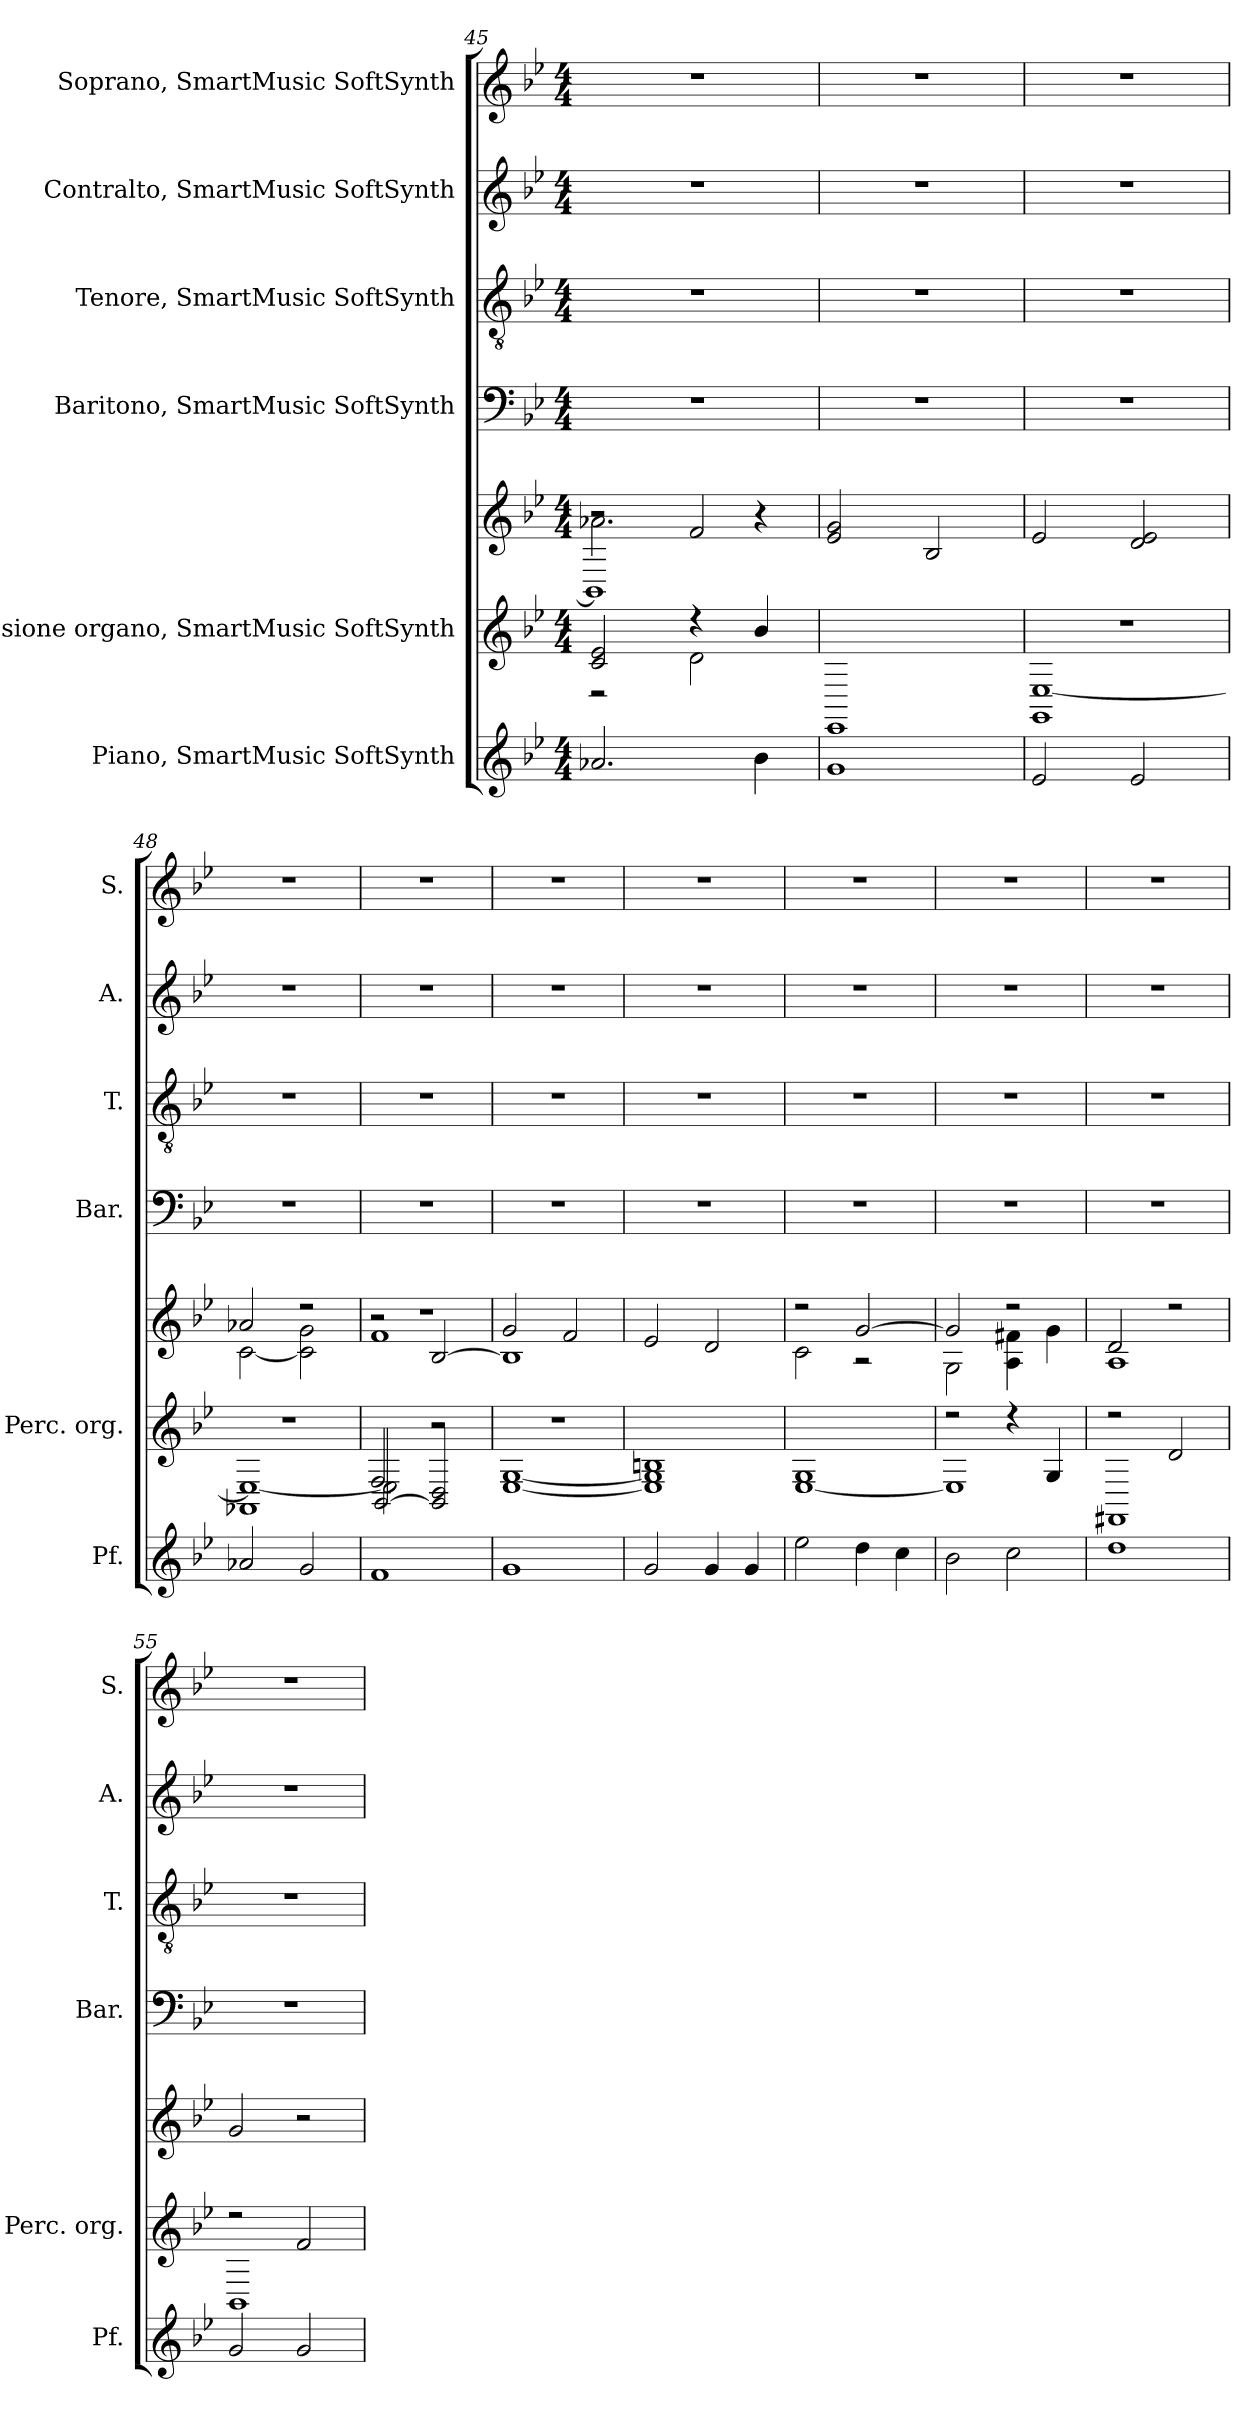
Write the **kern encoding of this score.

**kern	**kern	**kern	**kern	**kern	**kern	**kern
*part6	*part5	*part5	*part4	*part3	*part2	*part1
*staff7	*staff6	*staff5	*staff4	*staff3	*staff2	*staff1
*I"Piano, SmartMusic SoftSynth	*I"Percussione organo, SmartMusic SoftSynth	*	*I"Baritono, SmartMusic SoftSynth	*I"Tenore, SmartMusic SoftSynth	*I"Contralto, SmartMusic SoftSynth	*I"Soprano, SmartMusic SoftSynth
*I'Pf.	*I'Perc. org.	*	*I'Bar.	*I'T.	*I'A.	*I'S.
*clefG2	*clefG2	*clefG2	*clefF4	*clefGv2	*clefG2	*clefG2
*k[b-e-]	*k[b-e-]	*k[b-e-]	*k[b-e-]	*k[b-e-]	*k[b-e-]	*k[b-e-]
*M4/4	*M4/4	*M4/4	*M4/4	*M4/4	*M4/4	*M4/4
=45	=45	=45	=45	=45	=45	=45
*	*^	*^	*	*	*	*
*	*	*	*	*^	*	*	*	*
2.a-X/	2c/ 2e-/	2r	2r	2.a-X\	1BB-]	1r	1r	1r	1r
.	4r	2d\	2f/	.	.	.	.	.	.
4b-\	4b-/	.	.	4r	.	.	.	.	.
*	*v	*v	*	*	*	*	*	*	*
*	*	*v	*v	*v	*	*	*	*
=46	=46	=46	=46	=46	=46	=46
1g	1EE-	2e-/ 2g/	1r	1r	1r	1r
.	.	2B-/	.	.	.	.
=47	=47	=47	=47	=47	=47	=47
*	*^	*	*	*	*	*
*	*	*^	*	*	*	*	*
2e-/	1r	[1E-	1GG	2e-/	1r	1r	1r	1r
2e-/	.	.	.	2d/ 2e-/	.	.	.	.
!!LO:PB:g=z
=48	=48	=48	=48	=48	=48	=48	=48	=48
*	*	*	*	*^	*	*	*	*
2a-X/	1r	1E-_	1AA-X	2a-X/	[2c\	1r	1r	1r	1r
2g/	.	.	.	2r	2c\] 2g\	.	.	.	.
=49	=49	=49	=49	=49	=49	=49	=49	=49	=49
*	*	*	*	*	*^	*	*	*	*
1f	2F/	2E-\]	[2BB-/	1r	1f	2r	1r	1r	1r	1r
.	2r	2r	2BB-/] 2D/	.	.	[2B-/	.	.	.	.
*	*	*v	*v	*	*	*	*	*	*	*
*	*	*	*	*v	*v	*	*	*	*
=50	=50	=50	=50	=50	=50	=50	=50	=50
1g	1r	[1E- [1G	2g/	1B-]	1r	1r	1r	1r
.	.	.	2f/	.	.	.	.	.
*	*	*	*v	*v	*	*	*	*
=51	=51	=51	=51	=51	=51	=51	=51
2g/	1Bn	1E-] 1G]	2e-/	1r	1r	1r	1r
4g/	.	.	2d/	.	.	.	.
4g/	.	.	.	.	.	.	.
=52	=52	=52	=52	=52	=52	=52	=52
*	*	*	*^	*	*	*	*
2ee-\	1G	[1E-	2r	2c\	1r	1r	1r	1r
4dd\	.	.	[2g/	2r	.	.	.	.
4cc\	.	.	.	.	.	.	.	.
=53	=53	=53	=53	=53	=53	=53	=53	=53
2b-\	2r	1E-]	2g/]	2G\	1r	1r	1r	1r
2cc\	4r	.	2r	4A\ 4f#X\	.	.	.	.
.	4G/	.	.	4g\	.	.	.	.
=54	=54	=54	=54	=54	=54	=54	=54	=54
1dd	2r	1FF#X	2d/	1A	1r	1r	1r	1r
.	2d/	.	2r	.	.	.	.	.
*	*	*	*v	*v	*	*	*	*
=55	=55	=55	=55	=55	=55	=55	=55
2g/	2r	1BB-	2g/	1r	1r	1r	1r
2g/	2f/	.	2r	.	.	.	.
*	*v	*v	*	*	*	*	*
=	=	=	=	=	=	=
*-	*-	*-	*-	*-	*-	*-
